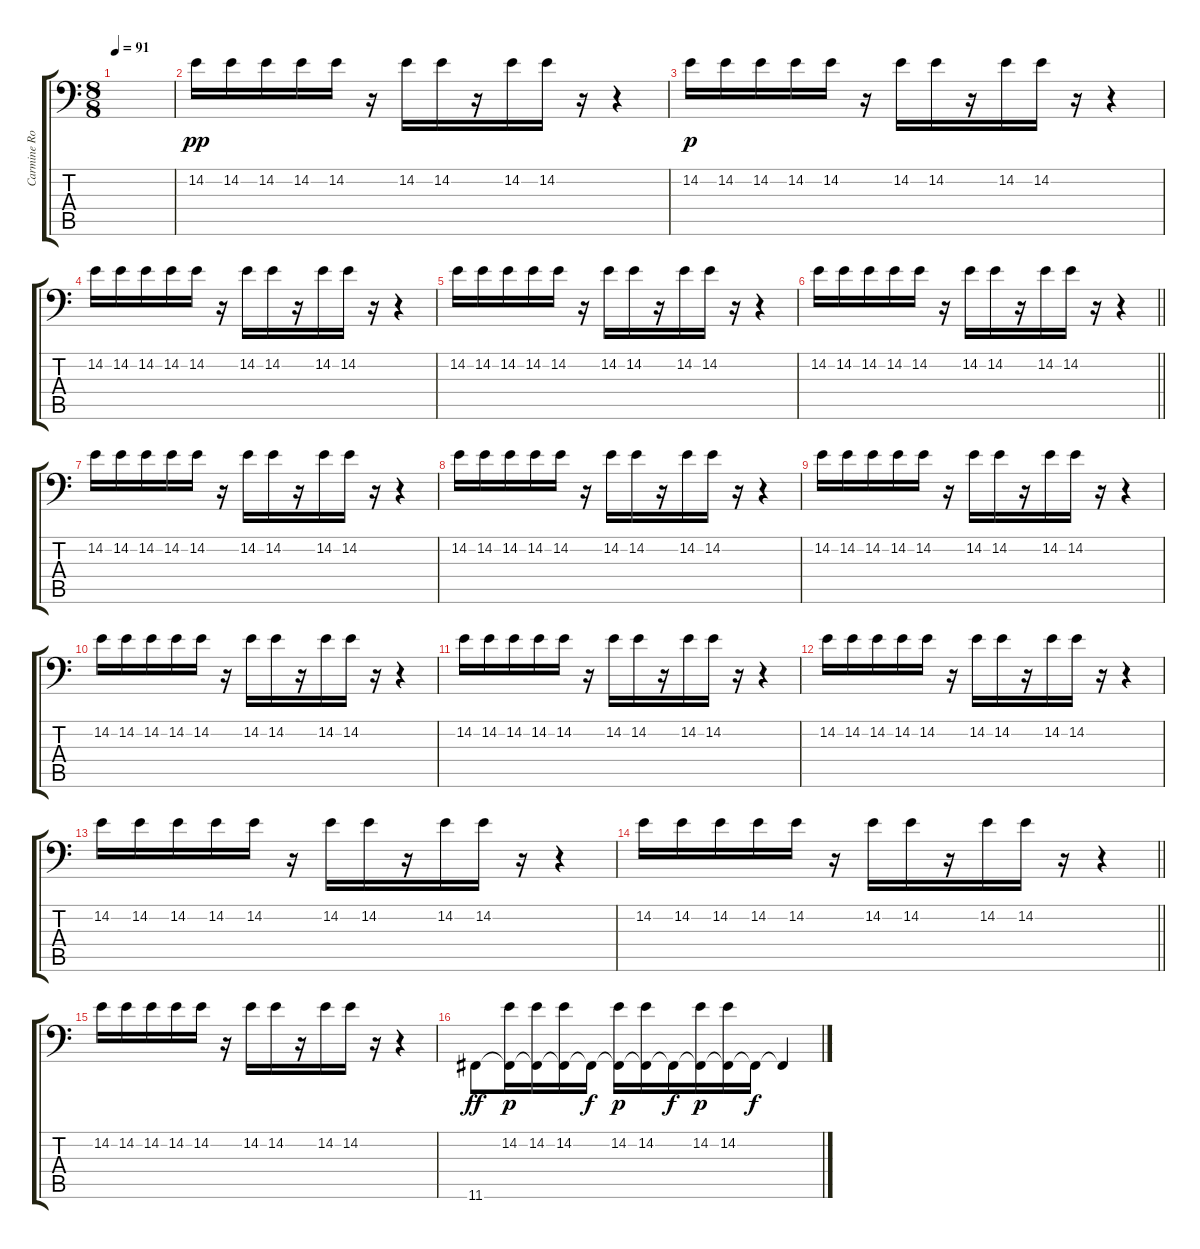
\track ("Carmine Rojas Bass" "Carmine Ro") {instrument electricbassfinger}
\staff {score tabs}
\tuning (G2 D2 A1 E1 B0 G0) {hide}
\ts (8 8)
\tempo 91
\clef f4
\ks c
|
14.2.16{dy pp} 14.2.16 14.2.16 14.2.16 14.2.16 r.16 14.2.16 14.2.16 r.16 14.2.16 14.2.16 r.16 r.4 |
14.2.16{dy p} 14.2.16 14.2.16 14.2.16 14.2.16 r.16 14.2.16 14.2.16 r.16 14.2.16 14.2.16 r.16 r.4 |
14.2.16 14.2.16 14.2.16 14.2.16 14.2.16 r.16 14.2.16 14.2.16 r.16 14.2.16 14.2.16 r.16 r.4 |
14.2.16 14.2.16 14.2.16 14.2.16 14.2.16 r.16 14.2.16 14.2.16 r.16 14.2.16 14.2.16 r.16 r.4 |
\barLineRight lightlight
14.2.16 14.2.16 14.2.16 14.2.16 14.2.16 r.16 14.2.16 14.2.16 r.16 14.2.16 14.2.16 r.16 r.4 |
14.2.16 14.2.16 14.2.16 14.2.16 14.2.16 r.16 14.2.16 14.2.16 r.16 14.2.16 14.2.16 r.16 r.4 |
14.2.16 14.2.16 14.2.16 14.2.16 14.2.16 r.16 14.2.16 14.2.16 r.16 14.2.16 14.2.16 r.16 r.4 |
14.2.16 14.2.16 14.2.16 14.2.16 14.2.16 r.16 14.2.16 14.2.16 r.16 14.2.16 14.2.16 r.16 r.4 |
14.2.16 14.2.16 14.2.16 14.2.16 14.2.16 r.16 14.2.16 14.2.16 r.16 14.2.16 14.2.16 r.16 r.4 |
14.2.16 14.2.16 14.2.16 14.2.16 14.2.16 r.16 14.2.16 14.2.16 r.16 14.2.16 14.2.16 r.16 r.4 |
14.2.16 14.2.16 14.2.16 14.2.16 14.2.16 r.16 14.2.16 14.2.16 r.16 14.2.16 14.2.16 r.16 r.4 |
14.2.16 14.2.16 14.2.16 14.2.16 14.2.16 r.16 14.2.16 14.2.16 r.16 14.2.16 14.2.16 r.16 r.4 |
\barLineRight lightlight
14.2.16 14.2.16 14.2.16 14.2.16 14.2.16 r.16 14.2.16 14.2.16 r.16 14.2.16 14.2.16 r.16 r.4 |
14.2.16 14.2.16 14.2.16 14.2.16 14.2.16 r.16 14.2.16 14.2.16 r.16 14.2.16 14.2.16 r.16 r.4 |
11.6.8{dy ff} (14.2 11.6{t}).16{dy p} (14.2 11.6{t}).16 (14.2 11.6{t}).16 11.6{t}.16{dy f} (14.2 11.6{t}).16{dy p} (14.2 11.6{t}).16 11.6{t}.16{dy f} (14.2 11.6{t}).16{dy p} (14.2 11.6{t}).16 11.6{t}.16{dy f} 11.6{t}.4
